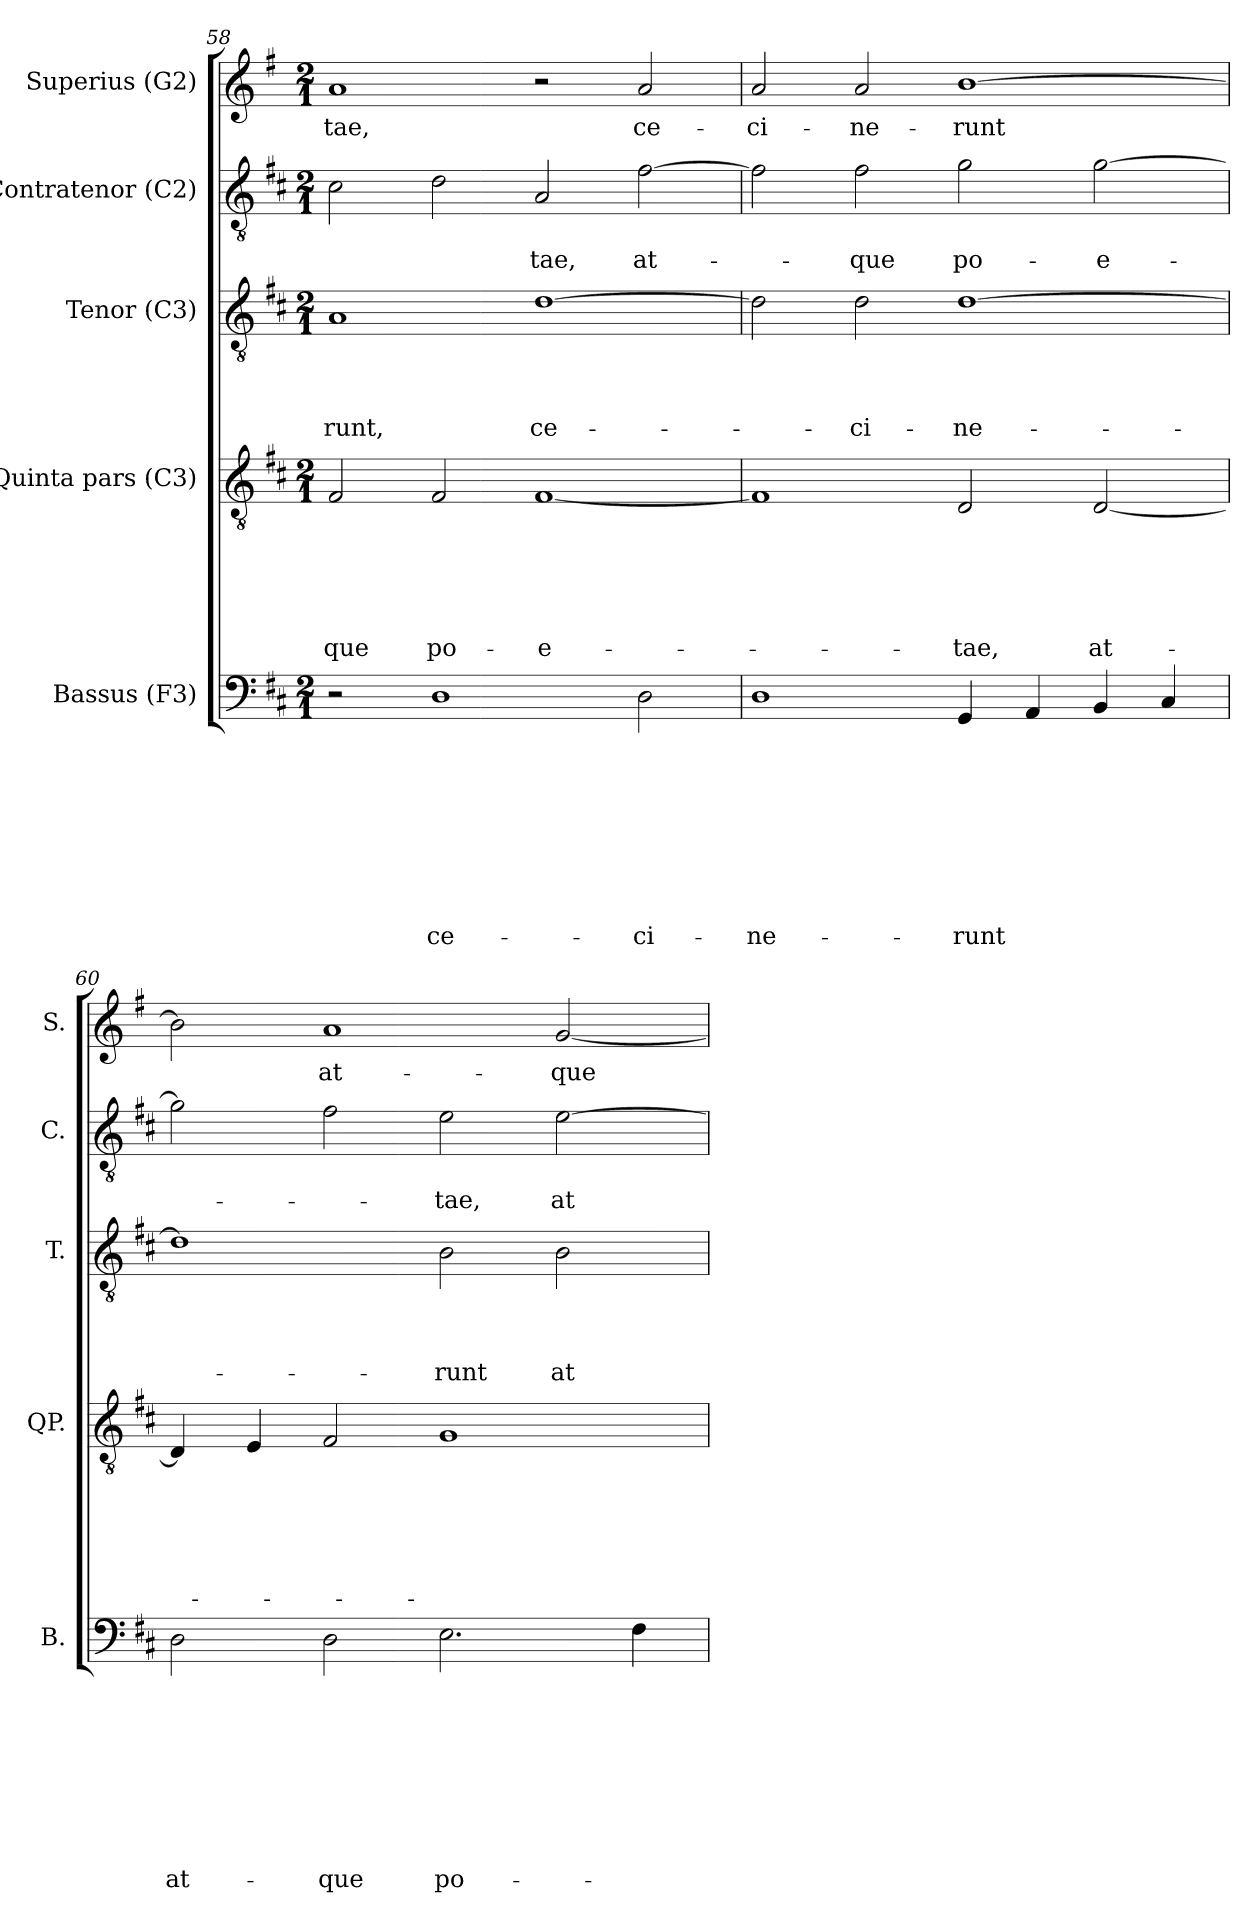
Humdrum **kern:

**kern	**text	**text	**text	**text	**text	**text	**text	**text	**text	**kern	**text	**text	**text	**text	**text	**text	**kern	**text	**text	**text	**text	**kern	**text	**text	**kern	**text
*part5	*part5	*part5	*part5	*part5	*part5	*part5	*part5	*part5	*part5	*part4	*part4	*part4	*part4	*part4	*part4	*part4	*part3	*part3	*part3	*part3	*part3	*part2	*part2	*part2	*part1	*part1
*staff5	*staff5	*staff5	*staff5	*staff5	*staff5	*staff5	*staff5	*staff5	*staff5	*staff4	*staff4	*staff4	*staff4	*staff4	*staff4	*staff4	*staff3	*staff3	*staff3	*staff3	*staff3	*staff2	*staff2	*staff2	*staff1	*staff1
*I"Bassus (F3)	*	*	*	*	*	*	*	*	*	*I"Quinta pars (C3)	*	*	*	*	*	*	*I"Tenor (C3)	*	*	*	*	*I"Contratenor (C2)	*	*	*I"Superius (G2)	*
*I'B.	*	*	*	*	*	*	*	*	*	*I'QP.	*	*	*	*	*	*	*I'T.	*	*	*	*	*I'C.	*	*	*I'S.	*
*clefF4	*	*	*	*	*	*	*	*	*	*clefGv2	*	*	*	*	*	*	*clefGv2	*	*	*	*	*clefGv2	*	*	*clefG2	*
*k[f#c#]	*	*	*	*	*	*	*	*	*	*k[f#c#]	*	*	*	*	*	*	*k[f#c#]	*	*	*	*	*k[f#c#]	*	*	*k[f#]	*
*D:	*	*	*	*	*	*	*	*	*	*D:	*	*	*	*	*	*	*D:	*	*	*	*	*D:	*	*	*G:	*
*M2/1	*	*	*	*	*	*	*	*	*	*M2/1	*	*	*	*	*	*	*M2/1	*	*	*	*	*M2/1	*	*	*M2/1	*
=58	=58	=58	=58	=58	=58	=58	=58	=58	=58	=58	=58	=58	=58	=58	=58	=58	=58	=58	=58	=58	=58	=58	=58	=58	=58	=58
!	!	!	!	!	!	!	!	!	!	!	!	!	!	!	!	!LO:LY:b	!	!	!	!	!LO:LY:b	!	!	!	!	!LO:LY:b
2r	.	.	.	.	.	.	.	.	.	2F#/	.	.	.	.	.	-que	1A	.	.	.	-runt,	2c#\	.	.	1a	-tae,
!	!	!	!	!	!	!	!	!	!LO:LY:b	!	!	!	!	!	!	!LO:LY:b	!	!	!	!	!	!	!	!	!	!
1D	.	.	.	.	.	.	.	.	ce-	2F#/	.	.	.	.	.	po-	.	.	.	.	.	2d\	.	.	.	.
!	!	!	!	!	!	!	!	!	!	!	!	!	!	!	!	!LO:LY:b:rj	!	!	!	!	!LO:LY:b	!	!	!LO:LY:b	!	!
.	.	.	.	.	.	.	.	.	.	[<1F#	.	.	.	.	.	-e-	[>1d	.	.	.	ce-	2A/	.	-tae,	2r	.
!	!	!	!	!	!	!	!	!	!LO:LY:b	!	!	!	!	!	!	!	!	!	!	!	!	!	!	!LO:LY:b	!	!LO:LY:b
2D\	.	.	.	.	.	.	.	.	-ci-	.	.	.	.	.	.	.	.	.	.	.	.	[>2f#\	.	at-	2a/	ce-
=59	=59	=59	=59	=59	=59	=59	=59	=59	=59	=59	=59	=59	=59	=59	=59	=59	=59	=59	=59	=59	=59	=59	=59	=59	=59	=59
!	!	!	!	!	!	!	!	!	!LO:LY:b	!	!	!	!	!	!	!	!	!	!	!	!	!	!	!	!	!LO:LY:b
1D	.	.	.	.	.	.	.	.	-ne-	1F#]	.	.	.	.	.	.	2d\]	.	.	.	.	2f#\]	.	.	2a/	-ci-
!	!	!	!	!	!	!	!	!	!	!	!	!	!	!	!	!	!	!	!	!	!LO:LY:b	!	!	!LO:LY:b	!	!LO:LY:b
.	.	.	.	.	.	.	.	.	.	.	.	.	.	.	.	.	2d\	.	.	.	-ci-	2f#\	.	-que	2a/	-ne-
!	!	!	!	!	!	!	!	!	!LO:LY:b	!	!	!	!	!	!	!LO:LY:b	!	!	!	!	!LO:LY:b	!	!	!LO:LY:b	!	!LO:LY:b
4GG/	.	.	.	.	.	.	.	.	-runt	2D/	.	.	.	.	.	-tae,	[>1d	.	.	.	-ne-	2g\	.	po-	[>1b	-runt
4AA/	.	.	.	.	.	.	.	.	.	.	.	.	.	.	.	.	.	.	.	.	.	.	.	.	.	.
!	!	!	!	!	!	!	!	!	!	!	!	!	!	!	!	!LO:LY:b	!	!	!	!	!	!	!	!LO:LY:b:rj	!	!
4BB/	.	.	.	.	.	.	.	.	.	[<2D/	.	.	.	.	.	at-	.	.	.	.	.	[>2g\	.	-e-	.	.
4C#/	.	.	.	.	.	.	.	.	.	.	.	.	.	.	.	.	.	.	.	.	.	.	.	.	.	.
=60	=60	=60	=60	=60	=60	=60	=60	=60	=60	=60	=60	=60	=60	=60	=60	=60	=60	=60	=60	=60	=60	=60	=60	=60	=60	=60
!	!	!	!	!	!	!	!	!	!LO:LY:b	!	!	!	!	!	!	!	!	!	!	!	!	!	!	!	!	!
2D\	.	.	.	.	.	.	.	.	at-	4D/]	.	.	.	.	.	.	1d]	.	.	.	.	2g\]	.	.	2b\]	.
.	.	.	.	.	.	.	.	.	.	4E/	.	.	.	.	.	.	.	.	.	.	.	.	.	.	.	.
!	!	!	!	!	!	!	!	!	!LO:LY:b	!	!	!	!	!	!	!	!	!	!	!	!	!	!	!	!	!LO:LY:b
2D\	.	.	.	.	.	.	.	.	-que	2F#/	.	.	.	.	.	.	.	.	.	.	.	2f#\	.	.	1a	at-
!	!	!	!	!	!	!	!	!	!LO:LY:b	!	!	!	!	!	!	!	!	!	!	!	!LO:LY:b	!	!	!LO:LY:b	!	!
2.E\	.	.	.	.	.	.	.	.	po-	1G	.	.	.	.	.	.	2B\	.	.	.	-runt	2e\	.	-tae,	.	.
!	!	!	!	!	!	!	!	!	!	!	!	!	!	!	!	!	!	!	!	!	!LO:LY:b	!	!	!LO:LY:b	!	!LO:LY:b
.	.	.	.	.	.	.	.	.	.	.	.	.	.	.	.	.	2B\	.	.	.	at-	[>2e\	.	at-	[>2g/	-que
4F#\	.	.	.	.	.	.	.	.	.	.	.	.	.	.	.	.	.	.	.	.	.	.	.	.	.	.
=	=	=	=	=	=	=	=	=	=	=	=	=	=	=	=	=	=	=	=	=	=	=	=	=	=	=
*-	*-	*-	*-	*-	*-	*-	*-	*-	*-	*-	*-	*-	*-	*-	*-	*-	*-	*-	*-	*-	*-	*-	*-	*-	*-	*-
